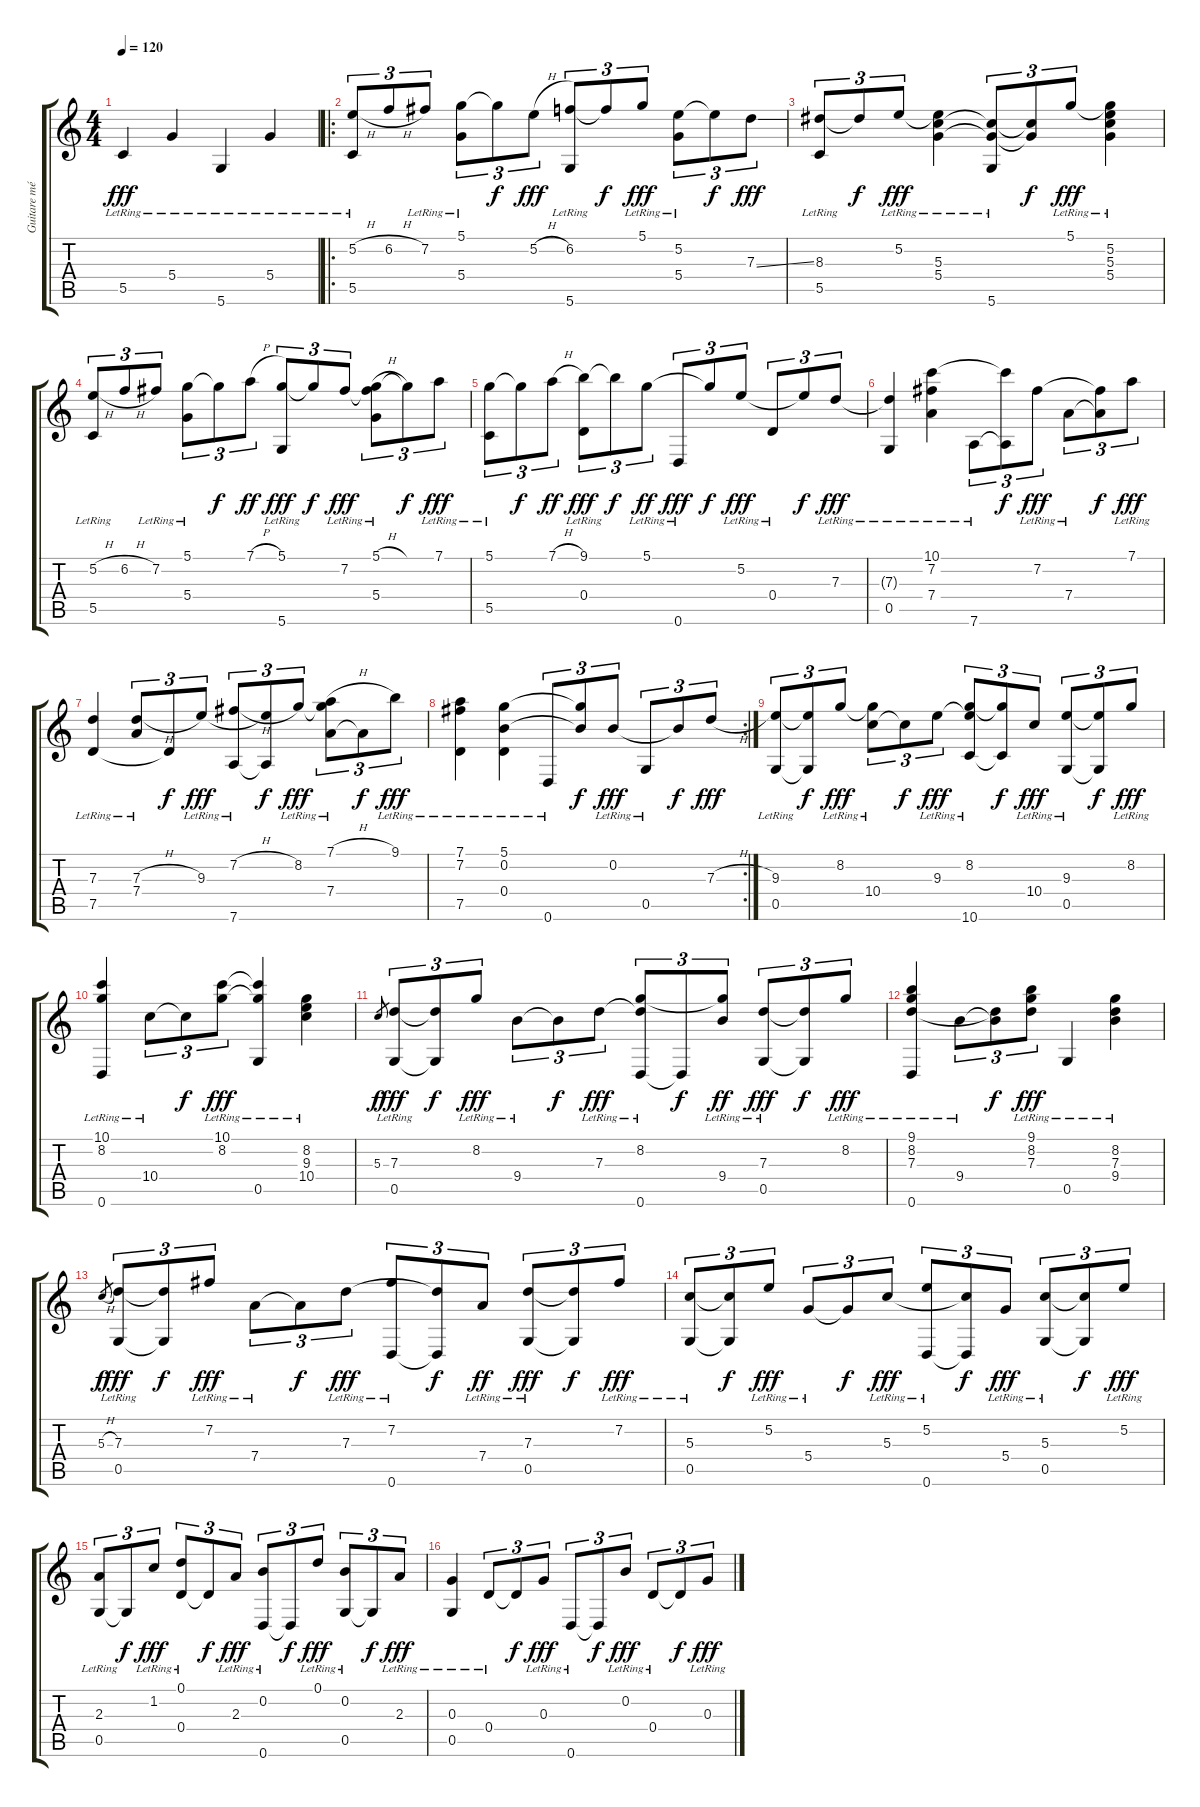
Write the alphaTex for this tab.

\track ("Guitare mélodie 1" "Guitare mé") {instrument acousticguitarsteel}
\staff {score tabs}
\tuning (D4 B3 G3 D3 G2 D2) {hide}
\ts (4 4)
\tempo 120
\clef g2
\ks c
5.5{lr}.4{dy fff volume 11 balance 8 instrument acousticguitarsteel} 5.4{lr}.4 5.6{lr}.4 5.4{lr}.4 |
\ro
(5.2{h} 5.5{lr}).8{tu (3 2)} 6.2{h}.8{tu (3 2)} 7.2{lr}.8{tu (3 2)} (5.1{lr} 5.4{lr}).8{tu (3 2)} 5.1{t}.8{tu (3 2) dy f} 5.2{h}.8{tu (3 2) dy fff} (6.2{lr} 5.6{lr}).8{tu (3 2)} 6.2{t}.8{tu (3 2) dy f} 5.1{lr}.8{tu (3 2) dy fff} (5.2{lr} 5.4{lr}).8{tu (3 2)} 5.2{t}.8{tu (3 2) dy f} 7.3{ss}.8{tu (3 2) dy fff} |
(8.3{lr} 5.5{lr}).8{tu (3 2)} 8.3{t}.8{tu (3 2) dy f} 5.2{lr}.8{tu (3 2) dy fff} (5.2{t} 5.3{lr} 5.4{lr}).4 (5.3{t} 5.4{t} 5.6{lr}).8{tu (3 2)} (5.3{t} 5.4{t}).8{tu (3 2) dy f} 5.1{lr}.8{tu (3 2) dy fff} (5.1{t} 5.2{lr} 5.3{lr} 5.4{lr}).4 |
(5.2{h} 5.5{lr}).8{tu (3 2) volume 11 balance 8} 6.2{h}.8{tu (3 2)} 7.2{lr}.8{tu (3 2)} (5.1{lr} 5.4{lr}).8{tu (3 2)} 5.1{t}.8{tu (3 2) dy f} 7.1{h}.8{tu (3 2) dy ff} (5.1{lr} 5.6{lr}).8{tu (3 2) dy fff} 5.1{t}.8{tu (3 2) dy f} 7.2{lr}.8{tu (3 2) dy fff} (5.1{h} 7.2{t} 5.4{lr}).8{tu (3 2)} 5.1{t}.8{tu (3 2) dy f} 7.1{lr}.8{tu (3 2) dy fff} |
(5.1{lr} 5.5{lr}).8{tu (3 2)} 5.1{t}.8{tu (3 2) dy f} 7.1{h}.8{tu (3 2) dy ff} (9.1{lr} 0.4{lr}).8{tu (3 2) dy fff} 9.1{t}.8{tu (3 2) dy f} 5.1{lr}.8{tu (3 2) dy ff} 0.6{lr}.8{tu (3 2) dy fff} 5.1{t}.8{tu (3 2) dy f} 5.2{lr}.8{tu (3 2) dy fff} 0.4{lr}.8{tu (3 2)} 5.2{t}.8{tu (3 2) dy f} 7.3{lr}.8{tu (3 2) dy fff} |
(7.3{t} 0.5{lr}).4 (10.1{lr} 7.2{lr} 7.4{lr}).4 7.6{lr}.8{tu (3 2)} (10.1{t} 7.6{t}).8{tu (3 2) dy f} 7.2{lr}.8{tu (3 2) dy fff} 7.4{lr}.8{tu (3 2)} (7.2{t} 7.4{t}).8{tu (3 2) dy f} 7.1{lr}.8{tu (3 2) dy fff} |
(7.3{lr} 7.5{lr}).4 (7.3{h} 7.4{lr}).8{tu (3 2)} 7.5{t}.8{tu (3 2) dy f} 9.3{lr}.8{tu (3 2) dy fff} (7.2{h} 7.6{lr}).8{tu (3 2)} (9.3{t} 7.6{t}).8{tu (3 2) dy f} 8.2{lr}.8{tu (3 2) dy fff} (7.1{h} 8.2{t} 7.4{lr}).8{tu (3 2)} 7.4{t}.8{tu (3 2) dy f} 9.1{lr}.8{tu (3 2) dy fff} |
\rc 2
(7.1{lr} 7.2{lr} 7.5{lr}).4 (5.1{lr} 0.2{lr} 0.4{lr}).4 0.6{lr}.8{tu (3 2)} (5.1{t} 0.2{t}).8{tu (3 2) dy f} 0.2{lr}.8{tu (3 2) dy fff} 0.5{lr}.8{tu (3 2)} 0.2{t}.8{tu (3 2) dy f} 7.3{h}.8{tu (3 2) dy fff} |
(9.3 0.5{lr}).8{tu (3 2)} (9.3{t} 0.5{t}).8{tu (3 2) dy f} 8.2{lr}.8{tu (3 2) dy fff} (8.2{t} 10.4{lr}).8{tu (3 2)} 10.4{t}.8{tu (3 2) dy f} 9.3{lr}.8{tu (3 2) dy fff} (8.2{lr} 9.3{t} 10.6{lr}).8{tu (3 2)} (8.2{t} 10.6{t}).8{tu (3 2) dy f} 10.4{lr}.8{tu (3 2) dy fff} (9.3{lr} 0.5{lr}).8{tu (3 2)} (9.3{t} 0.5{t}).8{tu (3 2) dy f} 8.2{lr}.8{tu (3 2) dy fff} |
(10.1{lr} 8.2{lr} 0.6{lr}).4 10.4{lr}.8{tu (3 2)} 10.4{t}.8{tu (3 2) dy f} (10.1{lr} 8.2{lr}).8{tu (3 2) dy fff} (10.1{t} 8.2{t} 0.5{lr}).4 (8.2{lr} 9.3{lr} 10.4{lr}).4 |
5.3.8{gr dy f} (7.3{lr} 0.5{lr}).8{tu (3 2) dy fff} (7.3{t} 0.5{t}).8{tu (3 2) dy f} 8.2{lr}.8{tu (3 2) dy fff} 9.4{lr}.8{tu (3 2)} 9.4{t}.8{tu (3 2) dy f} 7.3{lr}.8{tu (3 2) dy fff} (8.2{lr} 7.3{t} 0.6{lr}).8{tu (3 2)} 0.6{t}.8{tu (3 2) dy f} (8.2{t} 9.4{lr}).8{tu (3 2) dy ff} (7.3{lr} 0.5{lr}).8{tu (3 2) dy fff} (7.3{t} 0.5{t}).8{tu (3 2) dy f} 8.2{lr}.8{tu (3 2) dy fff} |
(9.1{lr} 8.2{lr} 7.3{lr} 0.6{lr}).4 9.4{lr}.8{tu (3 2)} (7.3{t} 9.4{t}).8{tu (3 2) dy f} (9.1{lr} 8.2{lr} 7.3{lr}).8{tu (3 2) dy fff} 0.5{lr}.4 (8.2{lr} 7.3{lr} 9.4{lr}).4 |
5.3{h}.8{gr dy f} (7.3 0.5{lr}).8{tu (3 2) dy fff} (7.3{t} 0.5{t}).8{tu (3 2) dy f} 7.2{lr}.8{tu (3 2) dy fff} 7.4{lr}.8{tu (3 2)} 7.4{t}.8{tu (3 2) dy f} 7.3{lr}.8{tu (3 2) dy fff} (7.2{lr} 0.6{lr}).8{tu (3 2)} (7.3{t} 0.6{t}).8{tu (3 2) dy f} 7.4{lr}.8{tu (3 2) dy ff} (7.3{lr} 0.5{lr}).8{tu (3 2) dy fff} (7.3{t} 0.5{t}).8{tu (3 2) dy f} 7.2{lr}.8{tu (3 2) dy fff} |
(5.3{lr} 0.5{lr}).8{tu (3 2)} (5.3{t} 0.5{t}).8{tu (3 2) dy f} 5.2{lr}.8{tu (3 2) dy fff} 5.4{lr}.8{tu (3 2)} 5.4{t}.8{tu (3 2) dy f} 5.3{lr}.8{tu (3 2) dy fff} (5.2{lr} 0.6{lr}).8{tu (3 2)} (5.3{t} 0.6{t}).8{tu (3 2) dy f} 5.4{lr}.8{tu (3 2) dy fff} (5.3{lr} 0.5{lr}).8{tu (3 2)} (5.3{t} 0.5{t}).8{tu (3 2) dy f} 5.2{lr}.8{tu (3 2) dy fff} |
(2.3{lr} 0.5{lr}).8{tu (3 2)} 0.5{t}.8{tu (3 2) dy f} 1.2{lr}.8{tu (3 2) dy fff} (0.1{lr} 0.4{lr}).8{tu (3 2)} 0.4{t}.8{tu (3 2) dy f} 2.3{lr}.8{tu (3 2) dy fff} (0.2{lr} 0.6{lr}).8{tu (3 2)} 0.6{t}.8{tu (3 2) dy f} 0.1{lr}.8{tu (3 2) dy fff} (0.2{lr} 0.5{lr}).8{tu (3 2)} 0.5{t}.8{tu (3 2) dy f} 2.3{lr}.8{tu (3 2) dy fff} |
(0.3 0.5{lr}).4 0.4{lr}.8{tu (3 2)} 0.4{t}.8{tu (3 2) dy f} 0.3{lr}.8{tu (3 2) dy fff} 0.6{lr}.8{tu (3 2)} 0.6{t}.8{tu (3 2) dy f} 0.2{lr}.8{tu (3 2) dy fff} 0.4{lr}.8{tu (3 2)} 0.4{t}.8{tu (3 2) dy f} 0.3{lr}.8{tu (3 2) dy fff}
